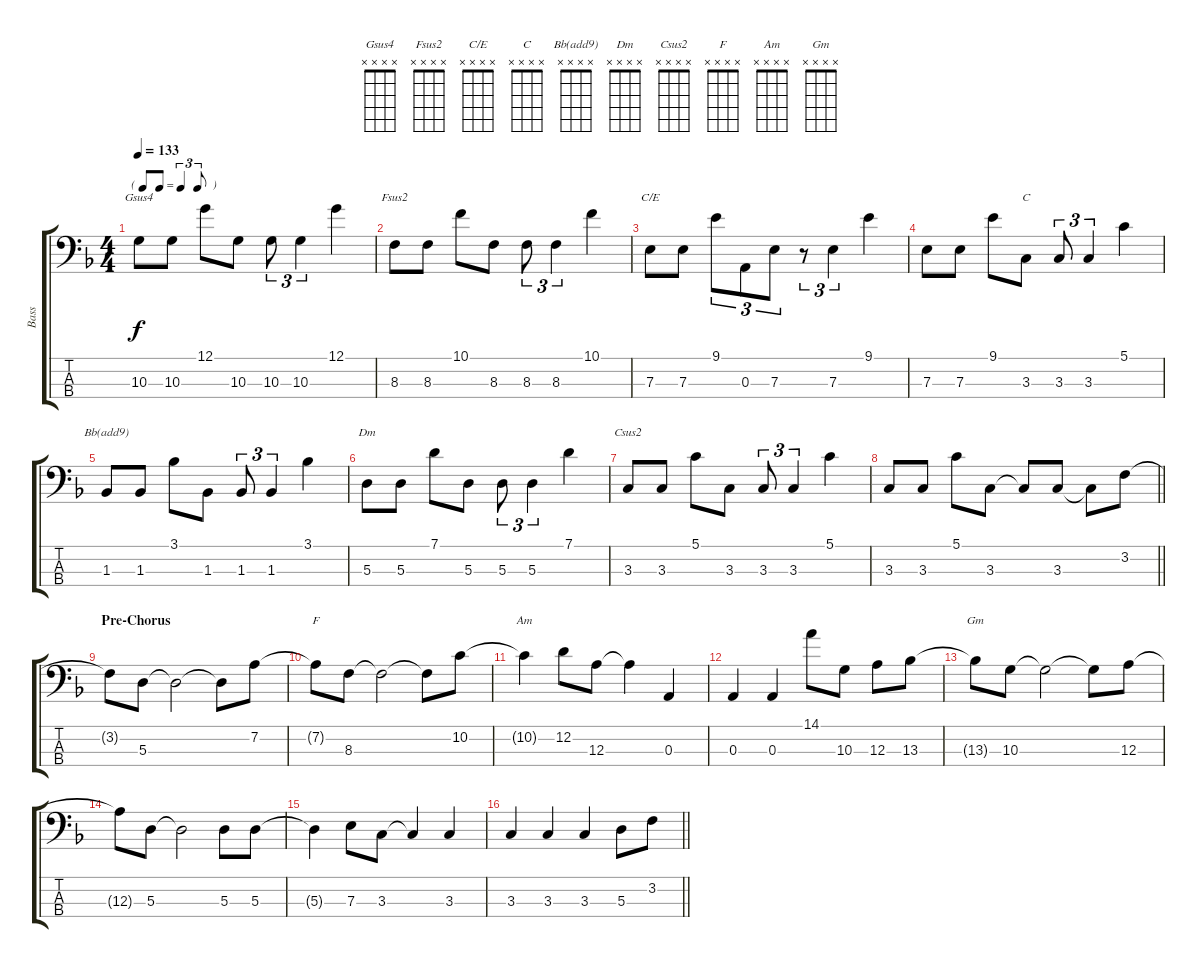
\track ("Bass" "Bass") {instrument electricbassfinger}
\staff {score tabs}
\tuning (G2 D2 A1 E1) {hide}
\chord ("Gsus4" x x x x)
\chord ("Fsus2" x x x x)
\chord ("C/E" x x x x)
\chord ("C" x x x x)
\chord ("Bb(add9)" x x x x)
\chord ("Dm" x x x x)
\chord ("Csus2" x x x x)
\chord ("F" x x x x)
\chord ("Am" x x x x)
\chord ("Gm" x x x x)
\ts (4 4)
\tf triplet8th
\tempo 133
\clef f4
\ks dminor
10.3.8{ch "Gsus4" dy f} 10.3.8 12.1.8 10.3.8 10.3.8{tu (3 2)} 10.3.4{tu (3 2)} 12.1.4 |
8.3.8{ch "Fsus2"} 8.3.8 10.1.8 8.3.8 8.3.8{tu (3 2)} 8.3.4{tu (3 2)} 10.1.4 |
7.3.8{ch "C/E"} 7.3.8 9.1.8{tu (3 2)} 0.3.8{tu (3 2)} 7.3.8{tu (3 2)} r.8{tu (3 2)} 7.3.4{tu (3 2)} 9.1.4 |
7.3.8 7.3.8 9.1.8 3.3.8{ch "C"} 3.3.8{tu (3 2)} 3.3.4{tu (3 2)} 5.1.4 |
1.3.8{ch "Bb(add9)"} 1.3.8 3.1.8 1.3.8 1.3.8{tu (3 2)} 1.3.4{tu (3 2)} 3.1.4 |
5.3.8{ch "Dm"} 5.3.8 7.1.8 5.3.8 5.3.8{tu (3 2)} 5.3.4{tu (3 2)} 7.1.4 |
3.3.8{ch "Csus2"} 3.3.8 5.1.8 3.3.8 3.3.8{tu (3 2)} 3.3.4{tu (3 2)} 5.1.4 |
\barLineRight lightlight
3.3.8 3.3.8 5.1.8 3.3.8 3.3{t}.8 3.3.8 3.3{t}.8 3.2.8 |
\section ("" "Pre-Chorus")
3.2{t}.8 5.3.8 5.3{t}.2 5.3{t}.8 7.2.8 |
7.2{t}.8{ch "F"} 8.3.8 8.3{t}.2 8.3{t}.8 10.2.8 |
10.2{t}.4{ch "Am"} 12.2.8 12.3.8 12.3{t}.4 0.3.4 |
0.3.4 0.3.4 14.1.8 10.3.8 12.3.8 13.3.8 |
13.3{t}.8{ch "Gm"} 10.3.8 10.3{t}.2 10.3{t}.8 12.3.8 |
12.3{t}.8 5.3.8 5.3{t}.2 5.3.8 5.3.8 |
5.3{t}.4 7.3.8 3.3.8 3.3{t}.4 3.3.4 |
\barLineRight lightlight
3.3.4 3.3.4 3.3.4 5.3.8 3.2.8
